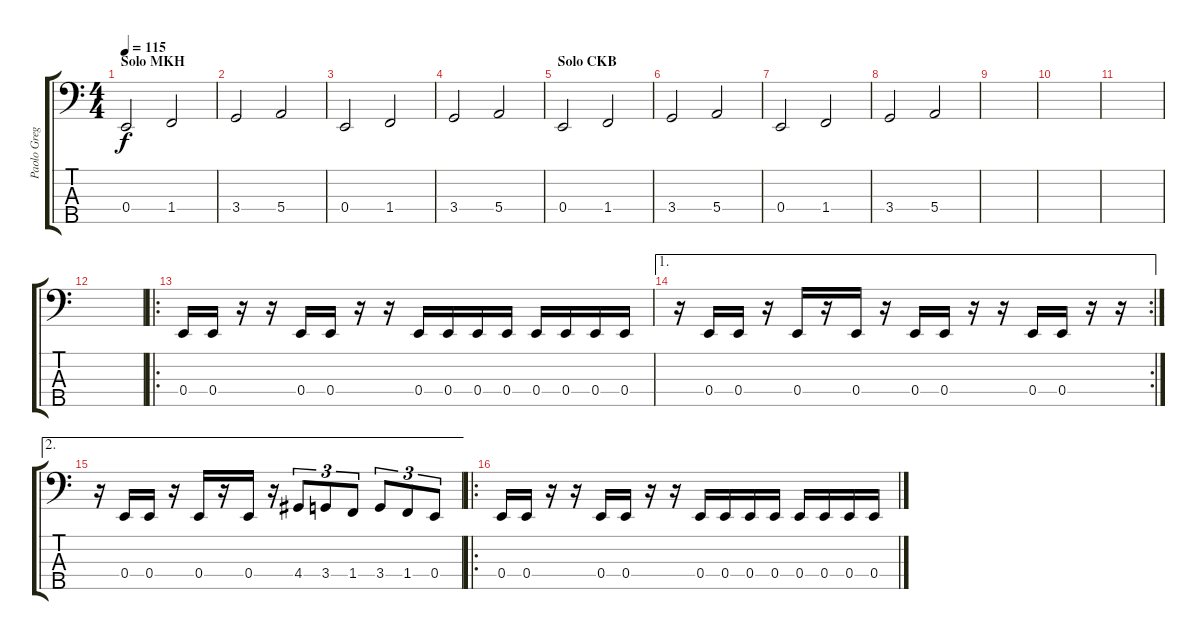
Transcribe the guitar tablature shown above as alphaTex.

\track ("Paolo Gregoletto" "Paolo Greg") {instrument electricbassfinger}
\staff {score tabs}
\tuning (G2 D2 A1 E1 B0) {hide}
\ts (4 4)
\section ("" "Solo MKH")
\tempo 115
\clef f4
\ks c
0.4.2{dy f} 1.4.2 |
3.4.2 5.4.2 |
0.4.2 1.4.2 |
3.4.2 5.4.2 |
\section ("" "Solo CKB")
0.4.2 1.4.2 |
3.4.2 5.4.2 |
0.4.2 1.4.2 |
3.4.2 5.4.2 |
|
|
|
|
\ro
0.4.16 0.4.16 r.16 r.16 0.4.16 0.4.16 r.16 r.16 0.4.16 0.4.16 0.4.16 0.4.16 0.4.16 0.4.16 0.4.16 0.4.16 |
\ae 1
\rc 2
r.16 0.4.16 0.4.16 r.16 0.4.16 r.16 0.4.16 r.16 0.4.16 0.4.16 r.16 r.16 0.4.16 0.4.16 r.16 r.16 |
\ae 2
r.16 0.4.16 0.4.16 r.16 0.4.16 r.16 0.4.16 r.16 4.4.8{tu (3 2)} 3.4.8{tu (3 2)} 1.4.8{tu (3 2)} 3.4.8{tu (3 2)} 1.4.8{tu (3 2)} 0.4.8{tu (3 2)} |
\ro
0.4.16 0.4.16 r.16 r.16 0.4.16 0.4.16 r.16 r.16 0.4.16 0.4.16 0.4.16 0.4.16 0.4.16 0.4.16 0.4.16 0.4.16
